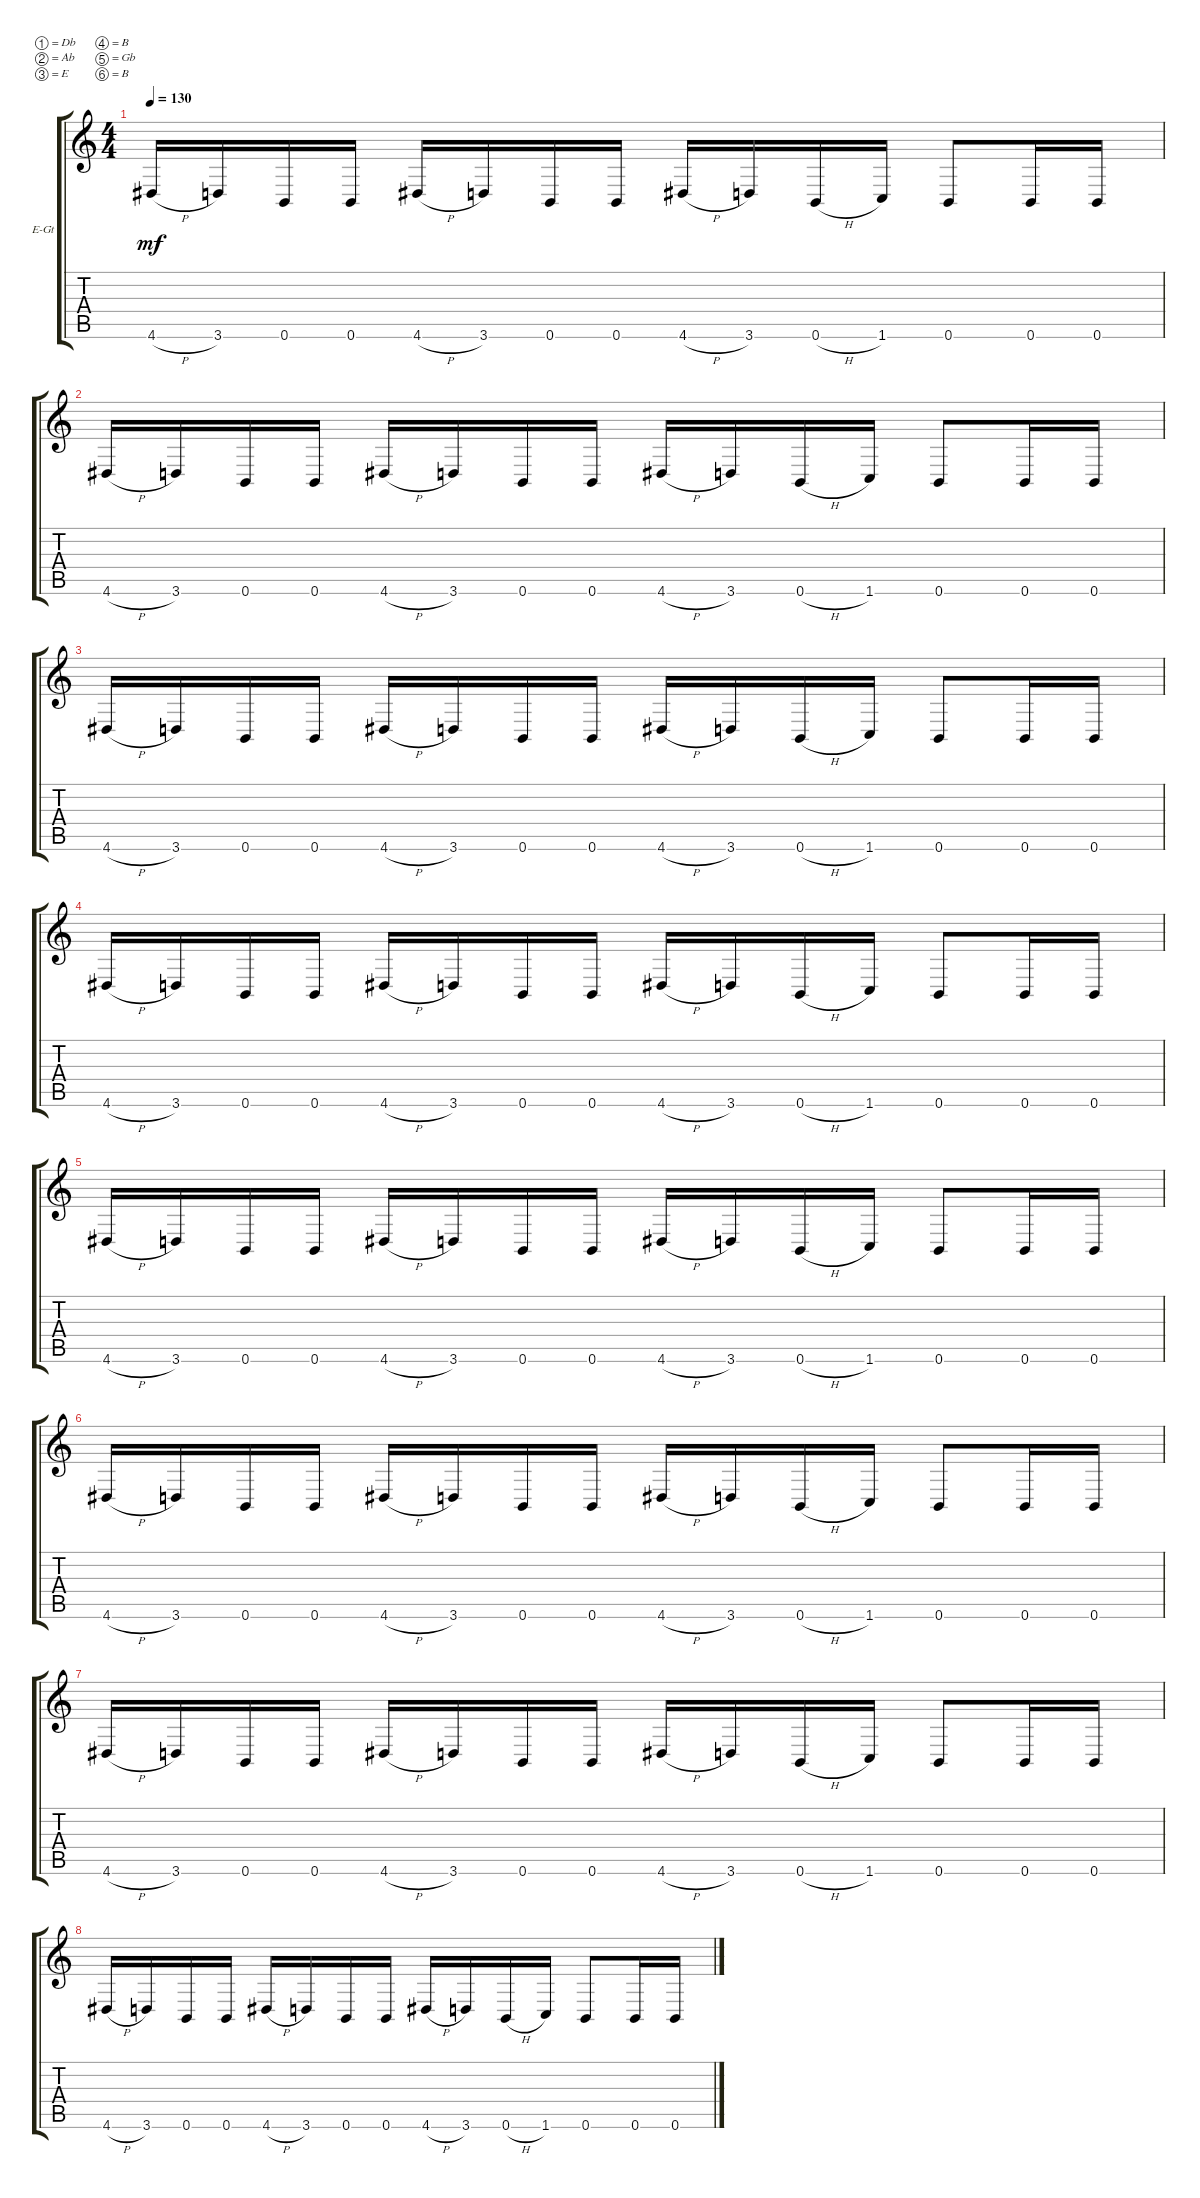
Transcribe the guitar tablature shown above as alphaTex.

\defaultSystemsLayout 4
\bracketExtendMode groupsimilarinstruments
\firstSystemTrackNameOrientation horizontal
\otherSystemsTrackNameOrientation horizontal
\track ("Electric Guitar" "E-Gt") {instrument distortionguitar}
\staff {score tabs}
\tuning (Db4 Ab3 E3 B2 Gb2 B1)
\ts (4 4)
\tempo 130
\clef g2
\ks c
4.6{h}.16{dy mf} 3.6.16 0.6.16 0.6.16 4.6{h}.16 3.6.16 0.6.16 0.6.16 4.6{h}.16 3.6.16 0.6{h}.16 1.6.16 0.6.8 0.6.16 0.6.16 |
4.6{h}.16 3.6.16 0.6.16 0.6.16 4.6{h}.16 3.6.16 0.6.16 0.6.16 4.6{h}.16 3.6.16 0.6{h}.16 1.6.16 0.6.8 0.6.16 0.6.16 |
4.6{h}.16 3.6.16 0.6.16 0.6.16 4.6{h}.16 3.6.16 0.6.16 0.6.16 4.6{h}.16 3.6.16 0.6{h}.16 1.6.16 0.6.8 0.6.16 0.6.16 |
4.6{h}.16 3.6.16 0.6.16 0.6.16 4.6{h}.16 3.6.16 0.6.16 0.6.16 4.6{h}.16 3.6.16 0.6{h}.16 1.6.16 0.6.8 0.6.16 0.6.16 |
4.6{h}.16 3.6.16 0.6.16 0.6.16 4.6{h}.16 3.6.16 0.6.16 0.6.16 4.6{h}.16 3.6.16 0.6{h}.16 1.6.16 0.6.8 0.6.16 0.6.16 |
4.6{h}.16 3.6.16 0.6.16 0.6.16 4.6{h}.16 3.6.16 0.6.16 0.6.16 4.6{h}.16 3.6.16 0.6{h}.16 1.6.16 0.6.8 0.6.16 0.6.16 |
4.6{h}.16 3.6.16 0.6.16 0.6.16 4.6{h}.16 3.6.16 0.6.16 0.6.16 4.6{h}.16 3.6.16 0.6{h}.16 1.6.16 0.6.8 0.6.16 0.6.16 |
4.6{h}.16 3.6.16 0.6.16 0.6.16 4.6{h}.16 3.6.16 0.6.16 0.6.16 4.6{h}.16 3.6.16 0.6{h}.16 1.6.16 0.6.8 0.6.16 0.6.16
